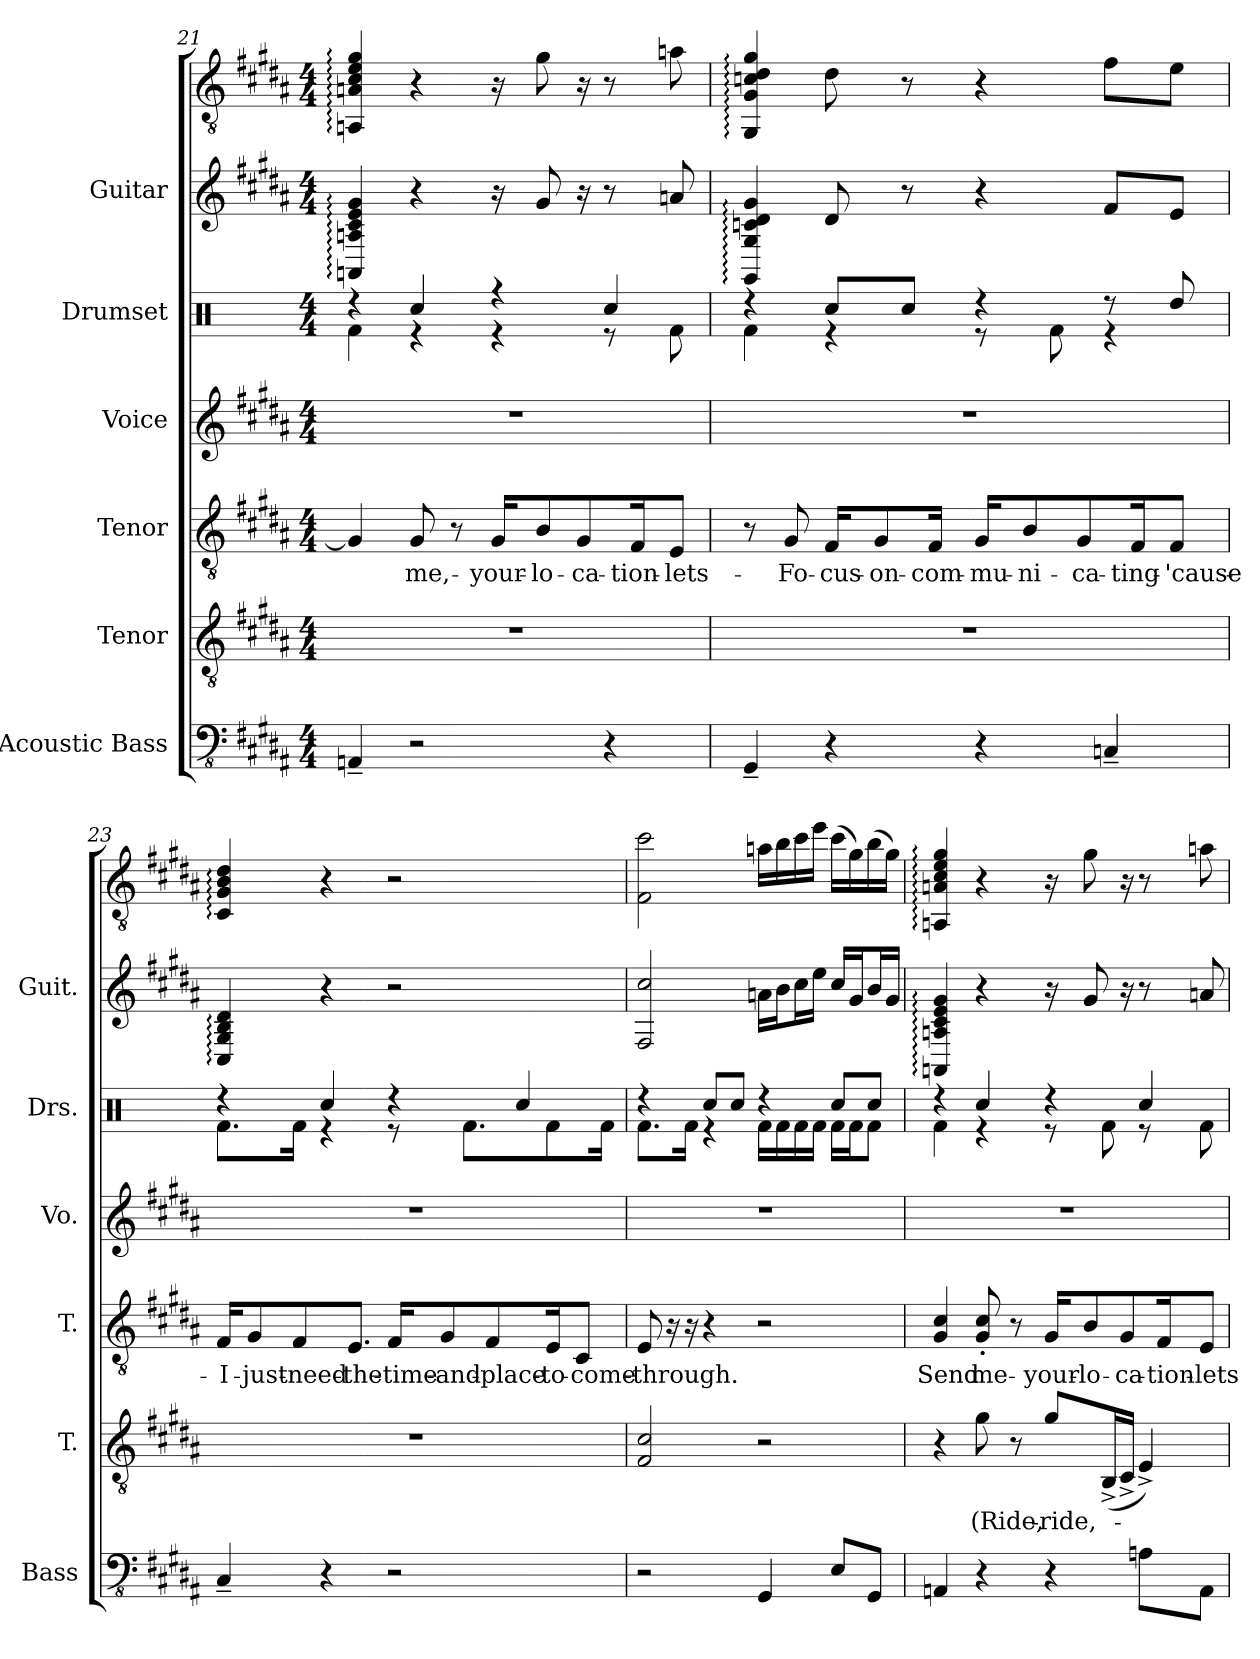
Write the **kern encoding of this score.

**kern	**kern	**text	**kern	**text	**kern	**kern	**kern	**kern
*part6	*part5	*part5	*part4	*part4	*part3	*part2	*part1	*part1
*staff7	*staff6	*staff6	*staff5	*staff5	*staff4	*staff3	*staff2	*staff1
*I"Acoustic Bass	*I"Tenor	*	*I"Tenor	*	*I"Voice	*I"Drumset	*I"Guitar	*
*I'Bass	*I'T.	*	*I'T.	*	*I'Vo.	*I'Drs.	*I'Guit.	*
*clefFv4	*clefGv2	*	*clefGv2	*	*clefG2	*clefX	*	*clefGv2
*k[f#c#g#d#a#]	*k[f#c#g#d#a#]	*	*k[f#c#g#d#a#]	*	*k[f#c#g#d#a#]	*k[]	*k[f#c#g#d#a#]	*k[f#c#g#d#a#]
*M4/4	*M4/4	*	*M4/4	*	*M4/4	*M4/4	*M4/4	*M4/4
=21	=21	=21	=21	=21	=21	=21	=21	=21
*	*	*	*	*	*	*^	*	*
4AAAn~/	1r	.	4G#/]	.	1r	4r	4Rf\	4AA: 4A: 4c#: 4e: 4g#:	4AAn/: 4An/: 4c#/: 4e/: 4g#/:
2r	.	.	8G#/	me,-	.	4Rcc/	4r	4r	4r
.	.	.	8r	.	.	.	.	.	.
.	.	.	16G#/KL	-your-	.	4r	4r	16r	16r
.	.	.	8B/	-lo-	.	.	.	8g#	8g#\
.	.	.	8G#/	-ca-	.	.	.	16r	16r
4r	.	.	.	.	.	4Rcc/	8r	8r	8r
.	.	.	16F#/K	-tion-	.	.	.	.	.
.	.	.	8E/J	-lets-	.	.	8Rf\	8a	8an\
=22	=22	=22	=22	=22	=22	=22	=22	=22	=22
4GGG#~/	1r	.	8r	.	1r	4r	4Rf\	4GG#: 4G#: 4c: 4d#: 4g#:	4GG#/: 4G#/: 4cn/: 4d#/: 4g#/:
.	.	.	8G#/	-Fo-	.	.	.	.	.
4r	.	.	16F#/KL	-cus-	.	8Rcc/L	4r	8d#	8d#\
.	.	.	8G#/	-on-	.	.	.	.	.
.	.	.	.	.	.	8Rcc/J	.	8r	8r
.	.	.	16F#/Jk	-com-	.	.	.	.	.
4r	.	.	16G#/KL	-mu-	.	4r	8r	4r	4r
.	.	.	8B/	-ni-	.	.	.	.	.
.	.	.	.	.	.	.	8Rf\	.	.
.	.	.	8G#/	-ca-	.	.	.	.	.
4CCn~/	.	.	.	.	.	8r	4r	8f#L	8f#\L
.	.	.	16F#/K	-ting-	.	.	.	.	.
.	.	.	8F#/J	-'cause-	.	8Rdd/	.	8eJ	8e\J
!!LO:PB:g=z
=23	=23	=23	=23	=23	=23	=23	=23	=23	=23
4CC#~/	1r	.	16F#/KL	-I-	1r	4r	8.Rf\L	4C#: 4G#: 4B: 4d#:	4C#/: 4G#/: 4B/: 4d#/:
.	.	.	8G#/	-just-	.	.	.	.	.
.	.	.	8F#/	-need-	.	.	16Rf\Jk	.	.
4r	.	.	.	.	.	4Rcc/	4r	4r	4r
.	.	.	8.E/J	-the-	.	.	.	.	.
2r	.	.	16F#/KL	-time-	.	4r	8r	2r	2r
.	.	.	8G#/	-and-	.	.	.	.	.
.	.	.	.	.	.	.	8.Rf\L	.	.
.	.	.	8F#/	-place-	.	.	.	.	.
.	.	.	.	.	.	4Rcc/	.	.	.
.	.	.	16E/K	-to-	.	.	8Rf\	.	.
.	.	.	8C#/J	-come-	.	.	.	.	.
.	.	.	.	.	.	.	16Rf\Jk	.	.
=24	=24	=24	=24	=24	=24	=24	=24	=24	=24
2r	2F#/ 2c#/	.	8E/	-through.	1r	4r	8.Rf\L	2F# 2cc#	2F#\ 2cc#\
.	.	.	16r	.	.	.	.	.	.
.	.	.	16r	.	.	.	16Rf\Jk	.	.
.	.	.	4r	.	.	8Rcc/L	4r	.	.
.	.	.	.	.	.	8Rcc/J	.	.	.
4GGG#/	2r	.	2r	.	.	4r	16Rf\LL	16aLL	16an\LL
.	.	.	.	.	.	.	16Rf\	16bJ	16b\
.	.	.	.	.	.	.	16Rf\	16cc#L	16cc#\
.	.	.	.	.	.	.	16Rf\JJ	16eeJJ	16ee\JJ
8EE/L	.	.	.	.	.	8Rcc/L	16Rf\LL	16cc#LL	(16cc#\LL
.	.	.	.	.	.	.	16Rf\J	16g#J	16g#\)
8GGG#/J	.	.	.	.	.	8Rcc/J	8Rf\J	16bL	(16b\
.	.	.	.	.	.	.	.	16g#JJ	16g#\JJ)
!!LO:PB:g=z
=25	=25	=25	=25	=25	=25	=25	=25	=25	=25
4AAAn/	4r	.	4G#/ 4c#/	Send	1r	4r	4Rf\	4AAn: 4An: 4c#: 4e: 4g#:	4AAn/: 4An/: 4c#/: 4e/: 4g#/:
4r	8g#\	(Ride,-	8G#/' 8c#/'	me-	.	4Rcc/	4r	4r	4r
.	8r	.	8r	.	.	.	.	.	.
4r	8g#/L	-ride,-	16G#/KL	-your-	.	4r	8r	16r	16r
.	.	.	8B/	-lo-	.	.	.	8g#	8g#\
.	(16BB^/L	.	.	.	.	.	8Rf\	.	.
.	16C#^/JJ	.	8G#/	-ca-	.	.	.	16r	16r
8AAn\L	4E^/)	.	.	.	.	4Rcc/	8r	8r	8r
.	.	.	16F#/K	-tion-	.	.	.	.	.
8AAA\J	.	.	8E/J	-lets-	.	.	8Rf\	8an	8an\
*	*	*	*	*	*	*v	*v	*	*
=	=	=	=	=	=	=	=	=
*-	*-	*-	*-	*-	*-	*-	*-	*-
